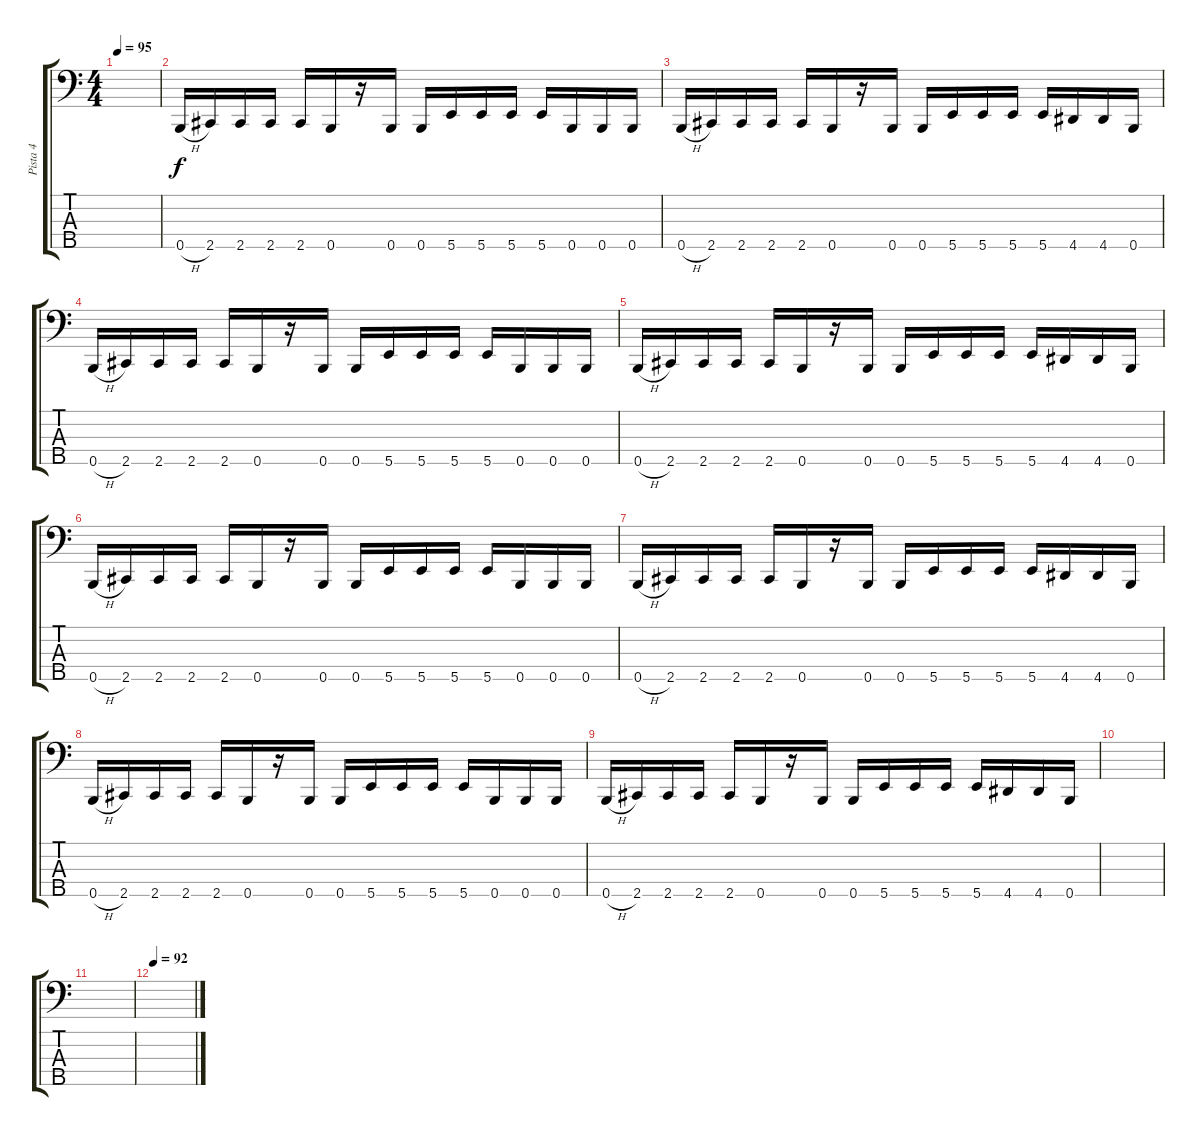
\track ("Pista 4" "Pista 4") {instrument distortionguitar}
\staff {score tabs}
\tuning (G2 D2 A1 E1 B0) {hide}
\ts (4 4)
\tempo 95
\clef f4
\ks c
|
0.5{h}.16 2.5.16 2.5.16 2.5.16 2.5.16 0.5.16 r.16 0.5.16 0.5.16 5.5.16 5.5.16 5.5.16 5.5.16 0.5.16 0.5.16 0.5.16 |
0.5{h}.16 2.5.16 2.5.16 2.5.16 2.5.16 0.5.16 r.16 0.5.16 0.5.16 5.5.16 5.5.16 5.5.16 5.5.16 4.5.16 4.5.16 0.5.16 |
0.5{h}.16 2.5.16 2.5.16 2.5.16 2.5.16 0.5.16 r.16 0.5.16 0.5.16 5.5.16 5.5.16 5.5.16 5.5.16 0.5.16 0.5.16 0.5.16 |
0.5{h}.16 2.5.16 2.5.16 2.5.16 2.5.16 0.5.16 r.16 0.5.16 0.5.16 5.5.16 5.5.16 5.5.16 5.5.16 4.5.16 4.5.16 0.5.16 |
0.5{h}.16 2.5.16 2.5.16 2.5.16 2.5.16 0.5.16 r.16 0.5.16 0.5.16 5.5.16 5.5.16 5.5.16 5.5.16 0.5.16 0.5.16 0.5.16 |
0.5{h}.16 2.5.16 2.5.16 2.5.16 2.5.16 0.5.16 r.16 0.5.16 0.5.16 5.5.16 5.5.16 5.5.16 5.5.16 4.5.16 4.5.16 0.5.16 |
0.5{h}.16 2.5.16 2.5.16 2.5.16 2.5.16 0.5.16 r.16 0.5.16 0.5.16 5.5.16 5.5.16 5.5.16 5.5.16 0.5.16 0.5.16 0.5.16 |
0.5{h}.16 2.5.16 2.5.16 2.5.16 2.5.16 0.5.16 r.16 0.5.16 0.5.16 5.5.16 5.5.16 5.5.16 5.5.16 4.5.16 4.5.16 0.5.16 |
|
|
\tempo 92
